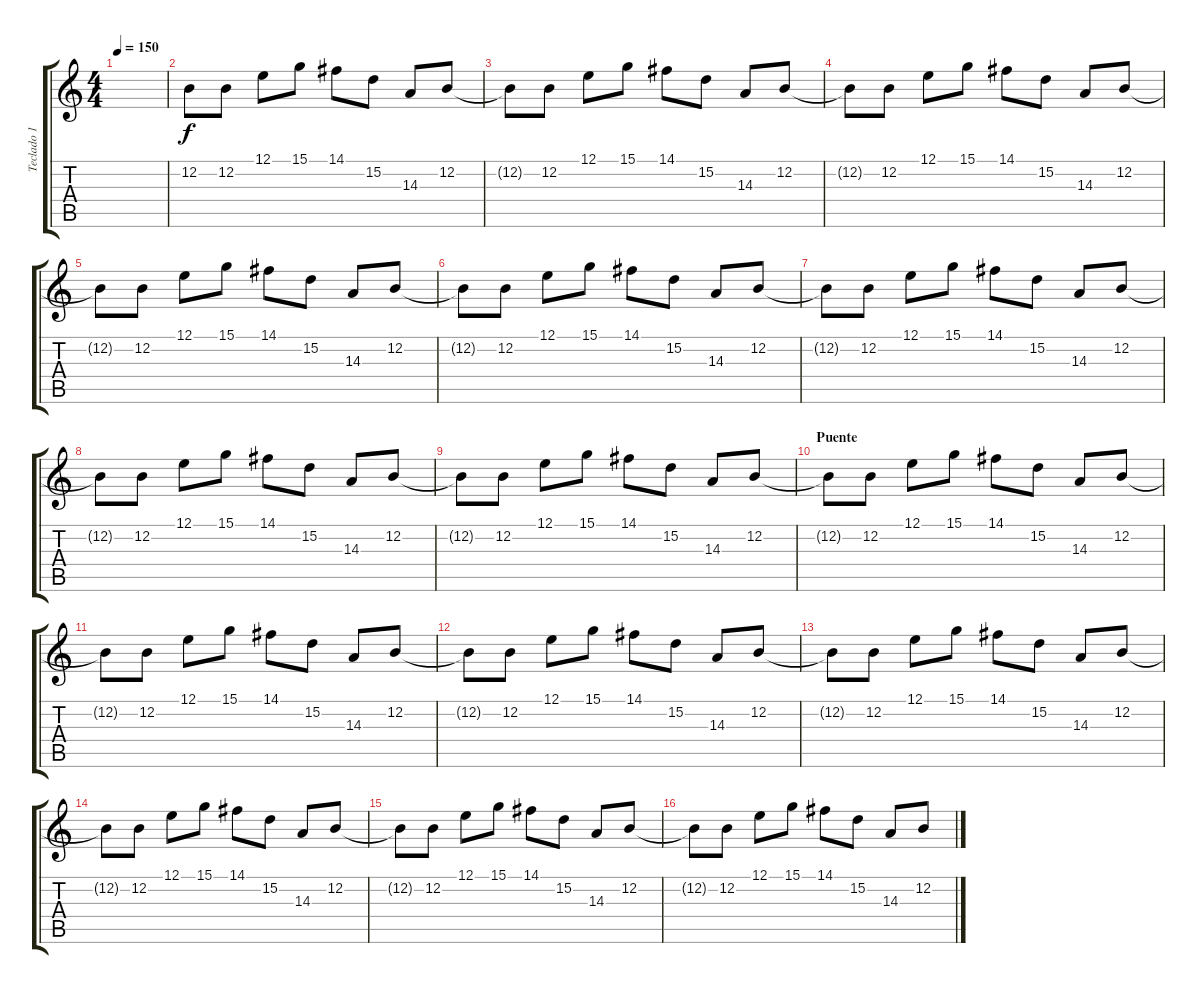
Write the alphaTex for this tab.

\track ("Teclado 1" "Teclado 1") {instrument acousticgrandpiano}
\staff {score tabs}
\tuning (E4 B3 G3 D3 A2 E2) {hide}
\ts (4 4)
\tempo 150
\clef g2
\ks c
|
12.2.8 12.2.8 12.1.8 15.1.8 14.1.8 15.2.8 14.3.8 12.2.8 |
12.2{t}.8 12.2.8 12.1.8 15.1.8 14.1.8 15.2.8 14.3.8 12.2.8 |
12.2{t}.8 12.2.8 12.1.8 15.1.8 14.1.8 15.2.8 14.3.8 12.2.8 |
12.2{t}.8 12.2.8 12.1.8 15.1.8 14.1.8 15.2.8 14.3.8 12.2.8 |
12.2{t}.8 12.2.8 12.1.8 15.1.8 14.1.8 15.2.8 14.3.8 12.2.8 |
12.2{t}.8 12.2.8 12.1.8 15.1.8 14.1.8 15.2.8 14.3.8 12.2.8 |
12.2{t}.8 12.2.8 12.1.8 15.1.8 14.1.8 15.2.8 14.3.8 12.2.8 |
12.2{t}.8 12.2.8 12.1.8 15.1.8 14.1.8 15.2.8 14.3.8 12.2.8 |
\section ("" "Puente")
12.2{t}.8 12.2.8 12.1.8 15.1.8 14.1.8 15.2.8 14.3.8 12.2.8 |
12.2{t}.8 12.2.8 12.1.8 15.1.8 14.1.8 15.2.8 14.3.8 12.2.8 |
12.2{t}.8 12.2.8 12.1.8 15.1.8 14.1.8 15.2.8 14.3.8 12.2.8 |
12.2{t}.8 12.2.8 12.1.8 15.1.8 14.1.8 15.2.8 14.3.8 12.2.8 |
12.2{t}.8 12.2.8 12.1.8 15.1.8 14.1.8 15.2.8 14.3.8 12.2.8 |
12.2{t}.8 12.2.8 12.1.8 15.1.8 14.1.8 15.2.8 14.3.8 12.2.8 |
12.2{t}.8 12.2.8 12.1.8 15.1.8 14.1.8 15.2.8 14.3.8 12.2.8
